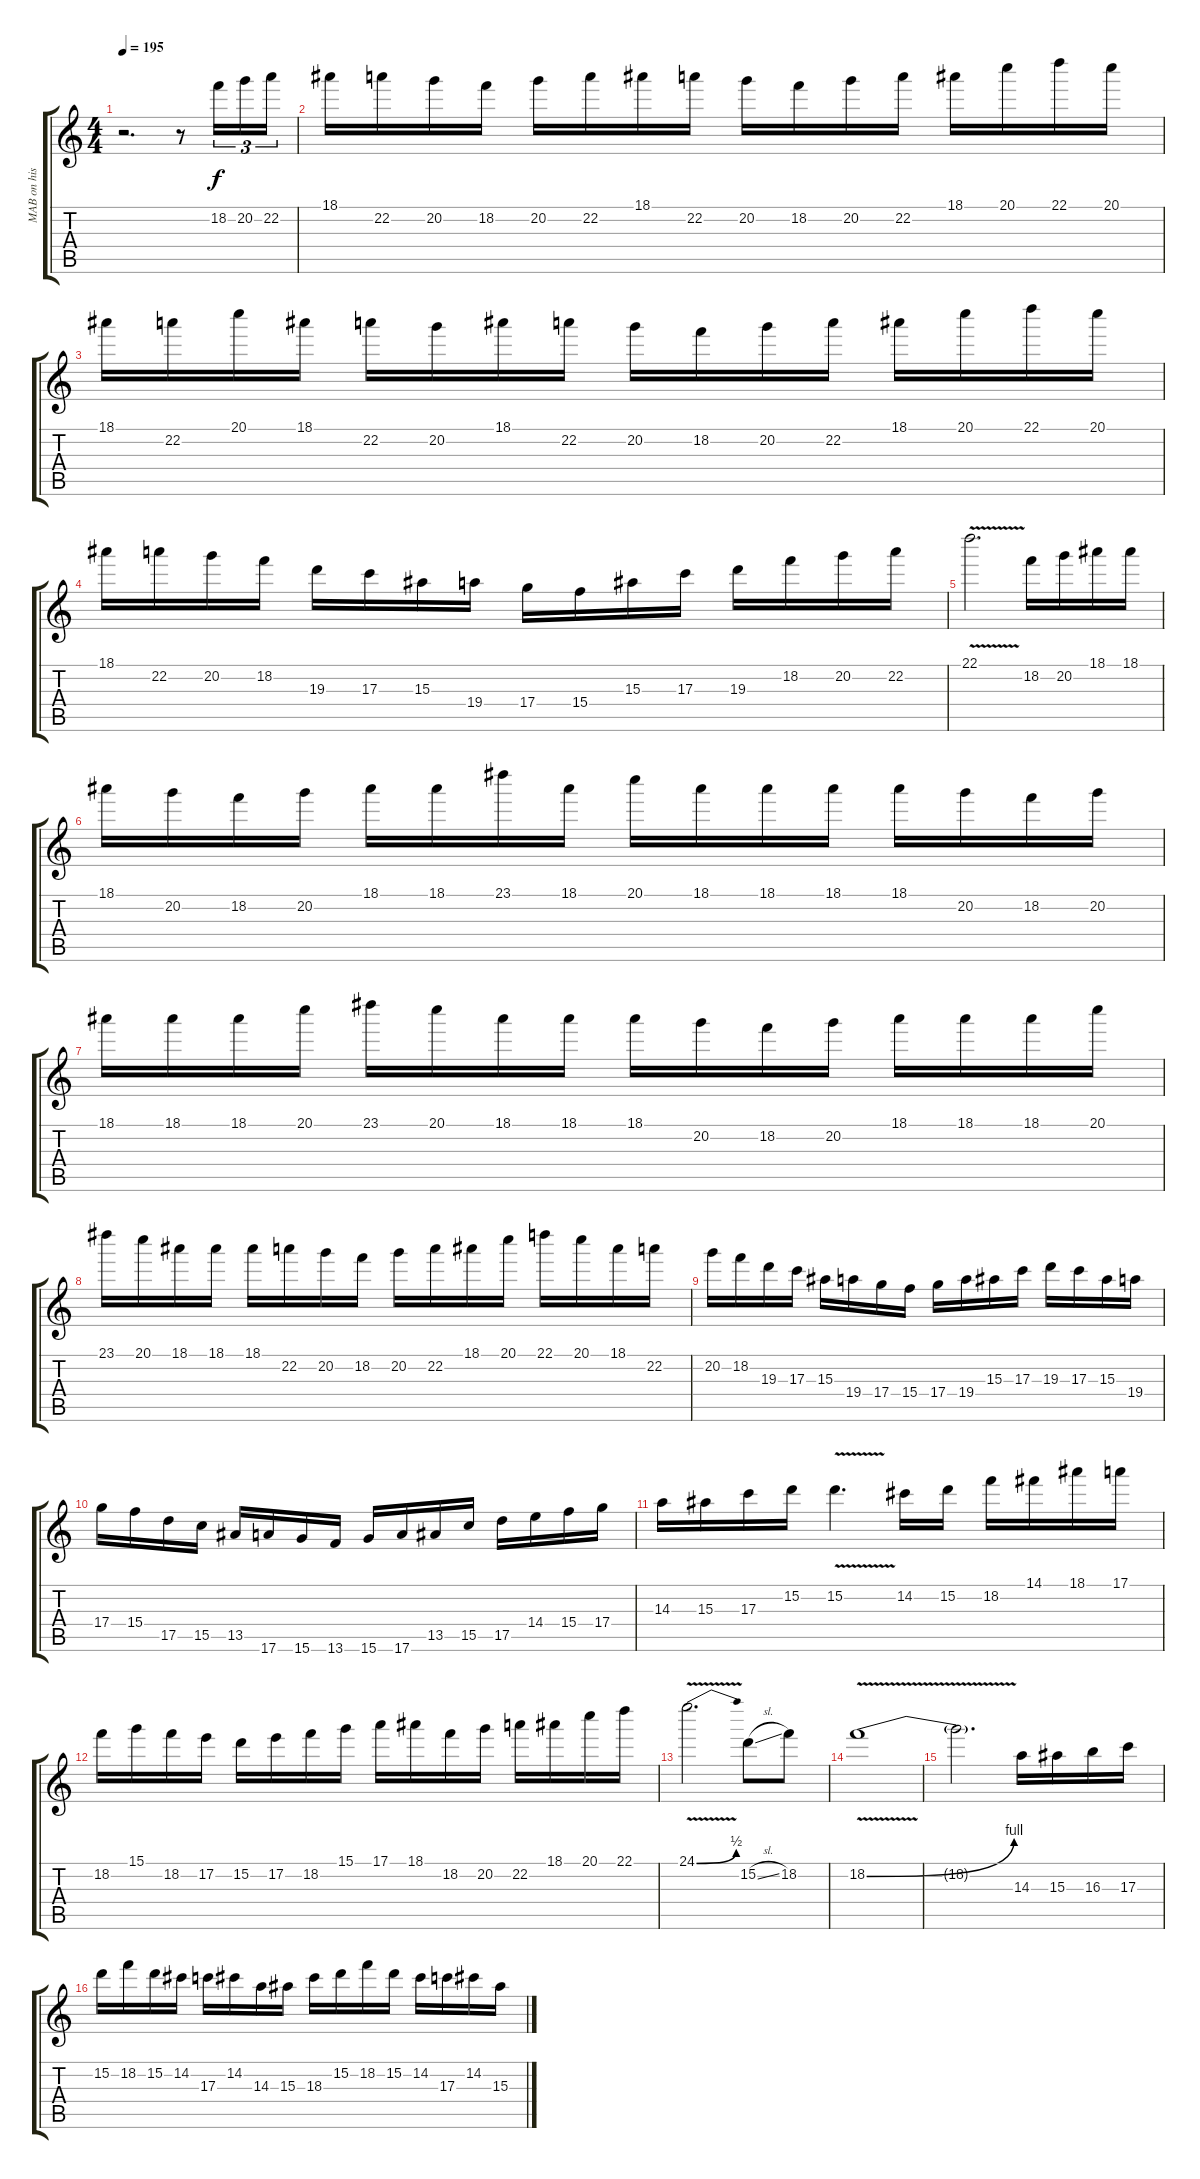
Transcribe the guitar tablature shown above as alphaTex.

\track ("MAB on his Quad-Guitar" "MAB on his") {instrument distortionguitar}
\staff {score tabs}
\tuning (E4 B3 G3 D3 A2 E2) {hide}
\ts (4 4)
\tempo 195
\clef g2
\ks c
r.2{d dy f instrument distortionguitar} r.8 18.2.16{tu (3 2)} 20.2.16{tu (3 2)} 22.2.16{tu (3 2)} |
18.1.16 22.2.16 20.2.16 18.2.16 20.2.16 22.2.16 18.1.16 22.2.16 20.2.16 18.2.16 20.2.16 22.2.16 18.1.16 20.1.16 22.1.16 20.1.16 |
18.1.16 22.2.16 20.1.16 18.1.16 22.2.16 20.2.16 18.1.16 22.2.16 20.2.16 18.2.16 20.2.16 22.2.16 18.1.16 20.1.16 22.1.16 20.1.16 |
18.1.16 22.2.16 20.2.16 18.2.16 19.3.16 17.3.16 15.3.16 19.4.16 17.4.16 15.4.16 15.3.16 17.3.16 19.3.16 18.2.16 20.2.16 22.2.16 |
22.1{v}.2{d} 18.2.16 20.2.16 18.1.16 18.1.16 |
18.1.16 20.2.16 18.2.16 20.2.16 18.1.16 18.1.16 23.1.16 18.1.16 20.1.16 18.1.16 18.1.16 18.1.16 18.1.16 20.2.16 18.2.16 20.2.16 |
18.1.16 18.1.16 18.1.16 20.1.16 23.1.16 20.1.16 18.1.16 18.1.16 18.1.16 20.2.16 18.2.16 20.2.16 18.1.16 18.1.16 18.1.16 20.1.16 |
23.1.16 20.1.16 18.1.16 18.1.16 18.1.16 22.2.16 20.2.16 18.2.16 20.2.16 22.2.16 18.1.16 20.1.16 22.1.16 20.1.16 18.1.16 22.2.16 |
20.2.16 18.2.16 19.3.16 17.3.16 15.3.16 19.4.16 17.4.16 15.4.16 17.4.16 19.4.16 15.3.16 17.3.16 19.3.16 17.3.16 15.3.16 19.4.16 |
17.4.16 15.4.16 17.5.16 15.5.16 13.5.16 17.6.16 15.6.16 13.6.16 15.6.16 17.6.16 13.5.16 15.5.16 17.5.16 14.4.16 15.4.16 17.4.16 |
14.3.16 15.3.16 17.3.16 15.2.16 15.2{v}.4{d} 14.2.16 15.2.16 18.2.16 14.1.16 18.1.16 17.1.16 |
18.2.16 15.1.16 18.2.16 17.2.16 15.2.16 17.2.16 18.2.16 15.1.16 17.1.16 18.1.16 18.2.16 20.2.16 22.2.16 18.1.16 20.1.16 22.1.16 |
24.1{be (bend 0 0 60 2) v}.2{d} 15.2{sl}.8 18.2.8 |
18.2{be (bend 0 0 60 4) v}.1 |
18.2{t}.2{d} 14.3.16 15.3.16 16.3.16 17.3.16 |
15.2.16 18.2.16 15.2.16 14.2.16 17.3.16 14.2.16 14.3.16 15.3.16 18.3.16 15.2.16 18.2.16 15.2.16 14.2.16 17.3.16 14.2.16 15.3.16
